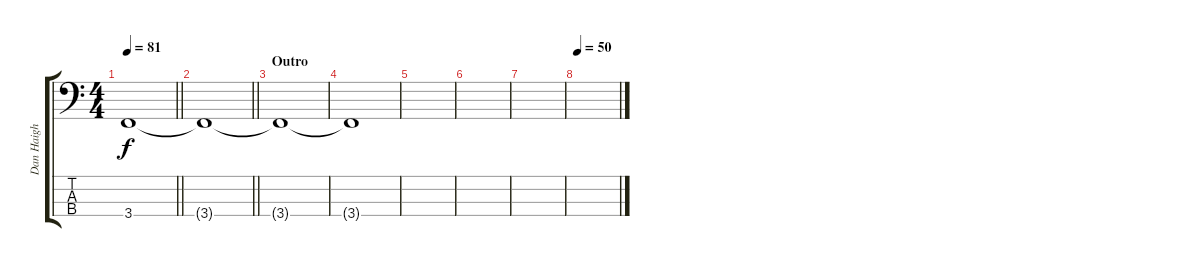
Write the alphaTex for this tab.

\track ("Dan Haigh" "Dan Haigh") {instrument electricbassfinger}
\staff {score tabs}
\tuning (G2 D2 A1 D1) {hide}
\ts (4 4)
\tempo 81
\clef f4
\barLineRight lightlight
\ks c
3.4.1{dy f} |
\barLineRight lightlight
3.4{t}.1 |
\section ("" "Outro")
3.4{t}.1 |
3.4{t}.1 |
|
|
|
\tempo 50
